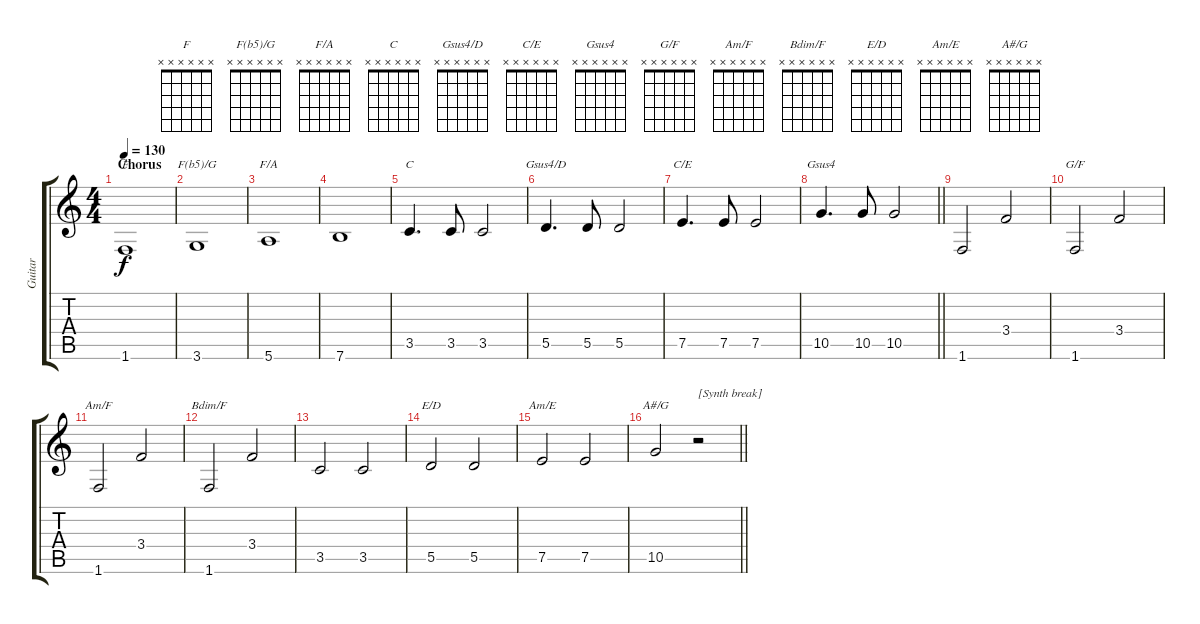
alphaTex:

\track ("Guitar" "Guitar") {instrument overdrivenguitar}
\staff {score tabs}
\tuning (E4 B3 G3 D3 A2 E2) {hide}
\chord ("F" x x x x x x)
\chord ("F(b5)/G" x x x x x x)
\chord ("F/A" x x x x x x)
\chord ("C" x x x x x x)
\chord ("Gsus4/D" x x x x x x)
\chord ("C/E" x x x x x x)
\chord ("Gsus4" x x x x x x)
\chord ("G/F" x x x x x x)
\chord ("Am/F" x x x x x x)
\chord ("Bdim/F" x x x x x x)
\chord ("E/D" x x x x x x)
\chord ("Am/E" x x x x x x)
\chord ("A#/G" x x x x x x)
\ts (4 4)
\section ("" "Chorus")
\tempo 130
\clef g2
\ks c
1.6.1{ch "F" dy f} |
3.6.1{ch "F(b5)/G"} |
5.6.1{ch "F/A"} |
7.6.1 |
3.5.4{d ch "C"} 3.5.8 3.5.2 |
5.5.4{d ch "Gsus4/D"} 5.5.8 5.5.2 |
7.5.4{d ch "C/E"} 7.5.8 7.5.2 |
\barLineRight lightlight
10.5.4{d ch "Gsus4"} 10.5.8 10.5.2 |
1.6.2 3.4.2 |
1.6.2{ch "G/F"} 3.4.2 |
1.6.2{ch "Am/F"} 3.4.2 |
1.6.2{ch "Bdim/F"} 3.4.2 |
3.5.2 3.5.2 |
5.5.2{ch "E/D"} 5.5.2 |
7.5.2{ch "Am/E"} 7.5.2 |
\barLineRight lightlight
10.5.2{ch "A#/G"} r.2{txt "[Synth break]"}
